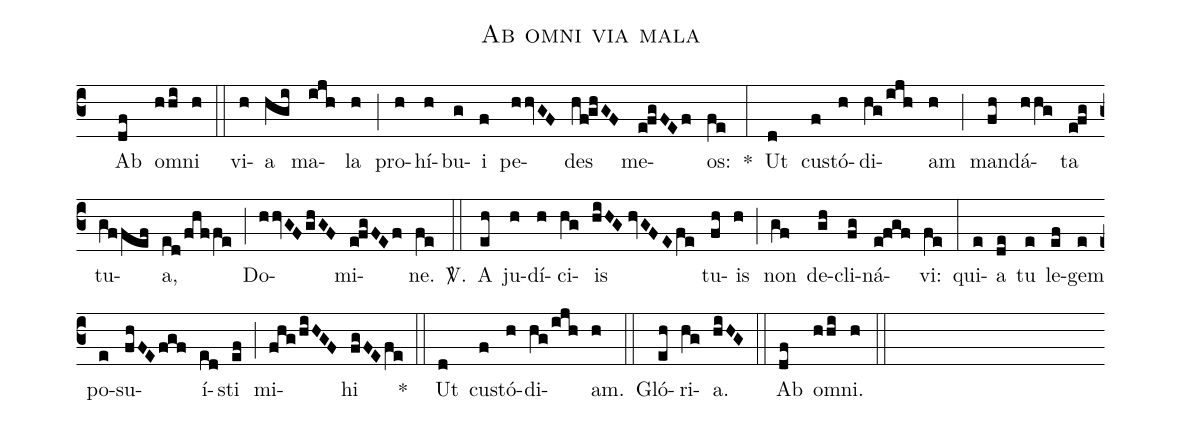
name:Ab omni via mala;
office-part:Responsorium;
mode:8;
%%
(c3) () Ab(df) o(hhi)mni(h) (::) vi(h)a(hgi) ma(ijh)la(h) (;) pro(h)hí(h)bu(g)i(f) pe(hhvGF)des(hf!ghGF) me(e!fgFEf)os:(fe) *(:) Ut(d) cu(f)stó(h)di(hg/ijh)am(h) (;) man(fh)dá(hhg)ta(e!fg) tu(gffef)a,(ed/fhffe) (;) Do(hhvGFghGF)mi(e!fgFEf)ne.(fe) <sp>V/</sp>.(::) A(eh) ju(h)dí(h)ci(hg)is(hiHG//hvGF/Efe) tu(fh)is(h) (;) non(gf) de(gh)cli(fg)ná(e!fgf)vi:(fe) (:) qui(e)a(de) tu(e) le(ef)gem(e) po(e)su(fhFEfgf)í(ed)sti(ef) (;) mi(fhg/hiHGF)hi(fgFE/fe) *(::) Ut(d) cu(f)stó(h)di(hg/ijh)am.(h) (::) Gló(eh)ri(hg)a.(hiHG) (::) Ab(df) o(hhi)mni.(h) (::)
